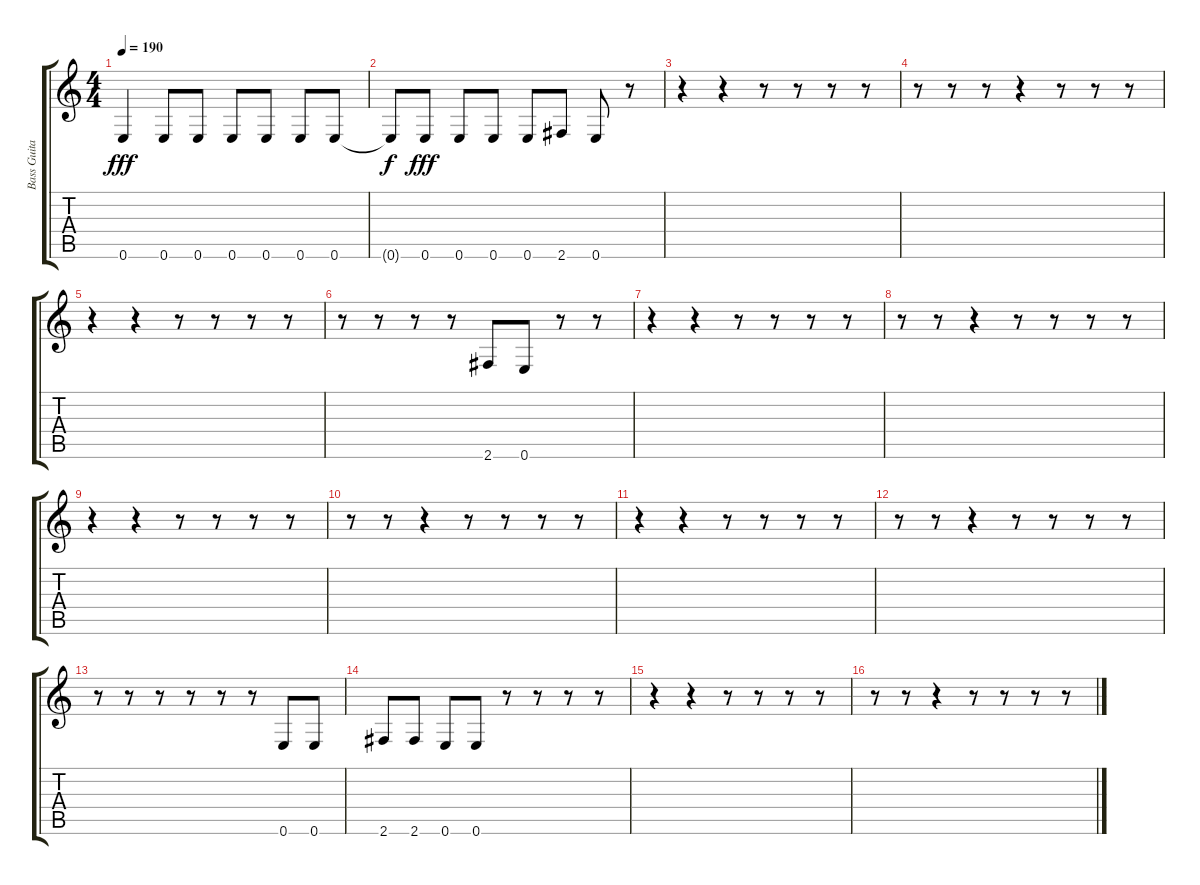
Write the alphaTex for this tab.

\track ("Bass Guitar" "Bass Guita") {instrument electricbasspick}
\staff {score tabs}
\tuning (E4 B3 G3 D3 A2 E2) {hide}
\ts (4 4)
\tempo 190
\clef g2
\ks c
0.6.4{dy fff} 0.6.8 0.6.8 0.6.8 0.6.8 0.6.8 0.6.8 |
0.6{t}.8{dy f} 0.6.8{dy fff} 0.6.8 0.6.8 0.6.8 2.6.8 0.6.8 r.8 |
r.4 r.4 r.8 r.8 r.8 r.8 |
r.8 r.8 r.8 r.4 r.8 r.8 r.8 |
r.4 r.4 r.8 r.8 r.8 r.8 |
r.8 r.8 r.8 r.8 2.6.8 0.6.8 r.8 r.8 |
r.4 r.4 r.8 r.8 r.8 r.8 |
r.8 r.8 r.4 r.8 r.8 r.8 r.8 |
r.4 r.4 r.8 r.8 r.8 r.8 |
r.8 r.8 r.4 r.8 r.8 r.8 r.8 |
r.4 r.4 r.8 r.8 r.8 r.8 |
r.8 r.8 r.4 r.8 r.8 r.8 r.8 |
r.8 r.8 r.8 r.8 r.8 r.8 0.6.8 0.6.8 |
2.6.8 2.6.8 0.6.8 0.6.8 r.8 r.8 r.8 r.8 |
r.4 r.4 r.8 r.8 r.8 r.8 |
r.8 r.8 r.4 r.8 r.8 r.8 r.8
